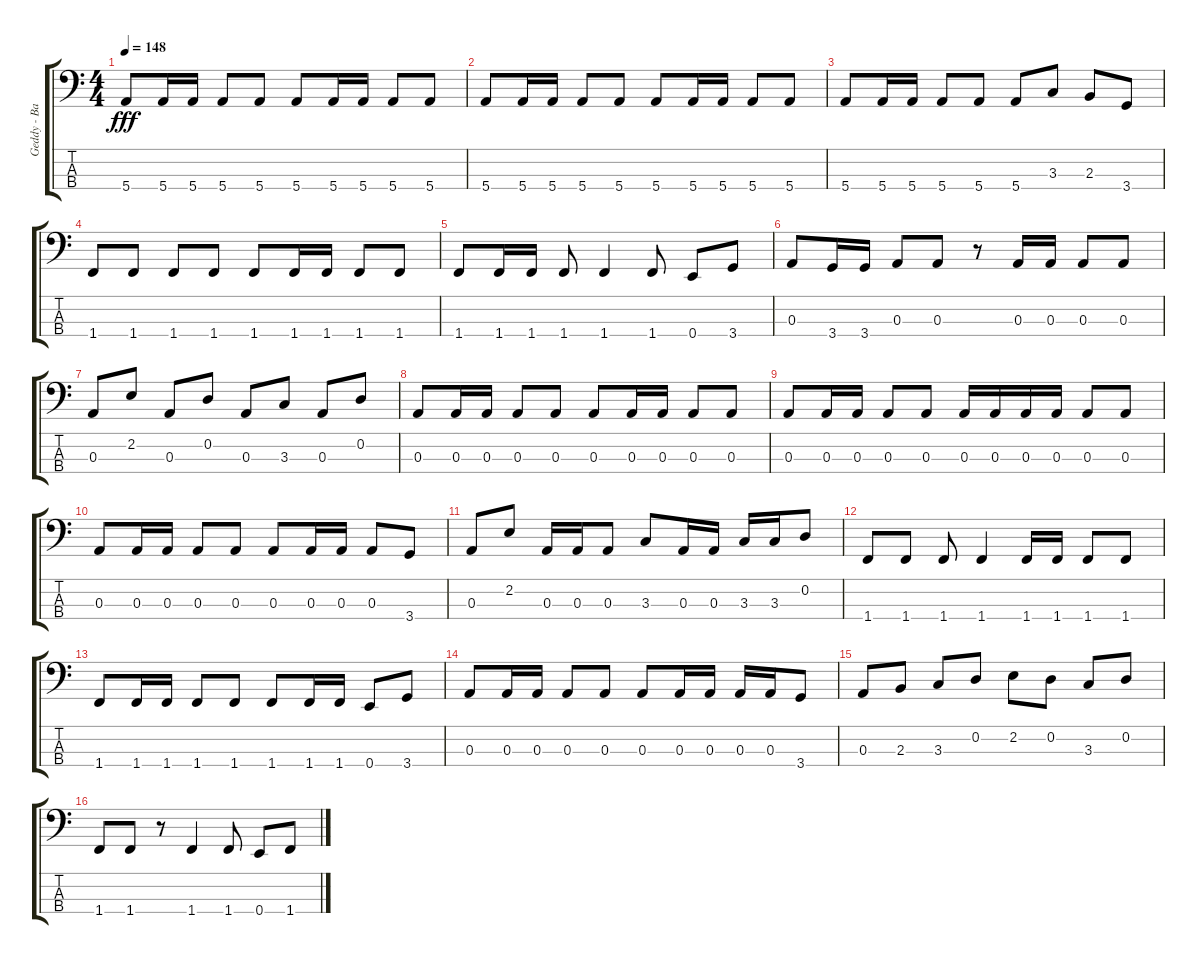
\track ("Geddy - Baixo" "Geddy - Ba") {instrument electricbassfinger}
\staff {score tabs}
\tuning (G2 D2 A1 E1) {hide}
\ts (4 4)
\tempo 148
\clef f4
\ks c
5.4.8{dy fff} 5.4.16 5.4.16 5.4.8 5.4.8 5.4.8 5.4.16 5.4.16 5.4.8 5.4.8 |
5.4.8 5.4.16 5.4.16 5.4.8 5.4.8 5.4.8 5.4.16 5.4.16 5.4.8 5.4.8 |
5.4.8 5.4.16 5.4.16 5.4.8 5.4.8 5.4.8 3.3.8 2.3.8 3.4.8 |
1.4.8 1.4.8 1.4.8 1.4.8 1.4.8 1.4.16 1.4.16 1.4.8 1.4.8 |
1.4.8 1.4.16 1.4.16 1.4.8 1.4.4 1.4.8 0.4.8 3.4.8 |
0.3.8 3.4.16 3.4.16 0.3.8 0.3.8 r.8 0.3.16 0.3.16 0.3.8 0.3.8 |
0.3.8 2.2.8 0.3.8 0.2.8 0.3.8 3.3.8 0.3.8 0.2.8 |
0.3.8 0.3.16 0.3.16 0.3.8 0.3.8 0.3.8 0.3.16 0.3.16 0.3.8 0.3.8 |
0.3.8 0.3.16 0.3.16 0.3.8 0.3.8 0.3.16 0.3.16 0.3.16 0.3.16 0.3.8 0.3.8 |
0.3.8 0.3.16 0.3.16 0.3.8 0.3.8 0.3.8 0.3.16 0.3.16 0.3.8 3.4.8 |
0.3.8 2.2.8 0.3.16 0.3.16 0.3.8 3.3.8 0.3.16 0.3.16 3.3.16 3.3.16 0.2.8 |
1.4.8 1.4.8 1.4.8 1.4.4 1.4.16 1.4.16 1.4.8 1.4.8 |
1.4.8 1.4.16 1.4.16 1.4.8 1.4.8 1.4.8 1.4.16 1.4.16 0.4.8 3.4.8 |
0.3.8 0.3.16 0.3.16 0.3.8 0.3.8 0.3.8 0.3.16 0.3.16 0.3.16 0.3.16 3.4.8 |
0.3.8 2.3.8 3.3.8 0.2.8 2.2.8 0.2.8 3.3.8 0.2.8 |
1.4.8 1.4.8 r.8 1.4.4 1.4.8 0.4.8 1.4.8
